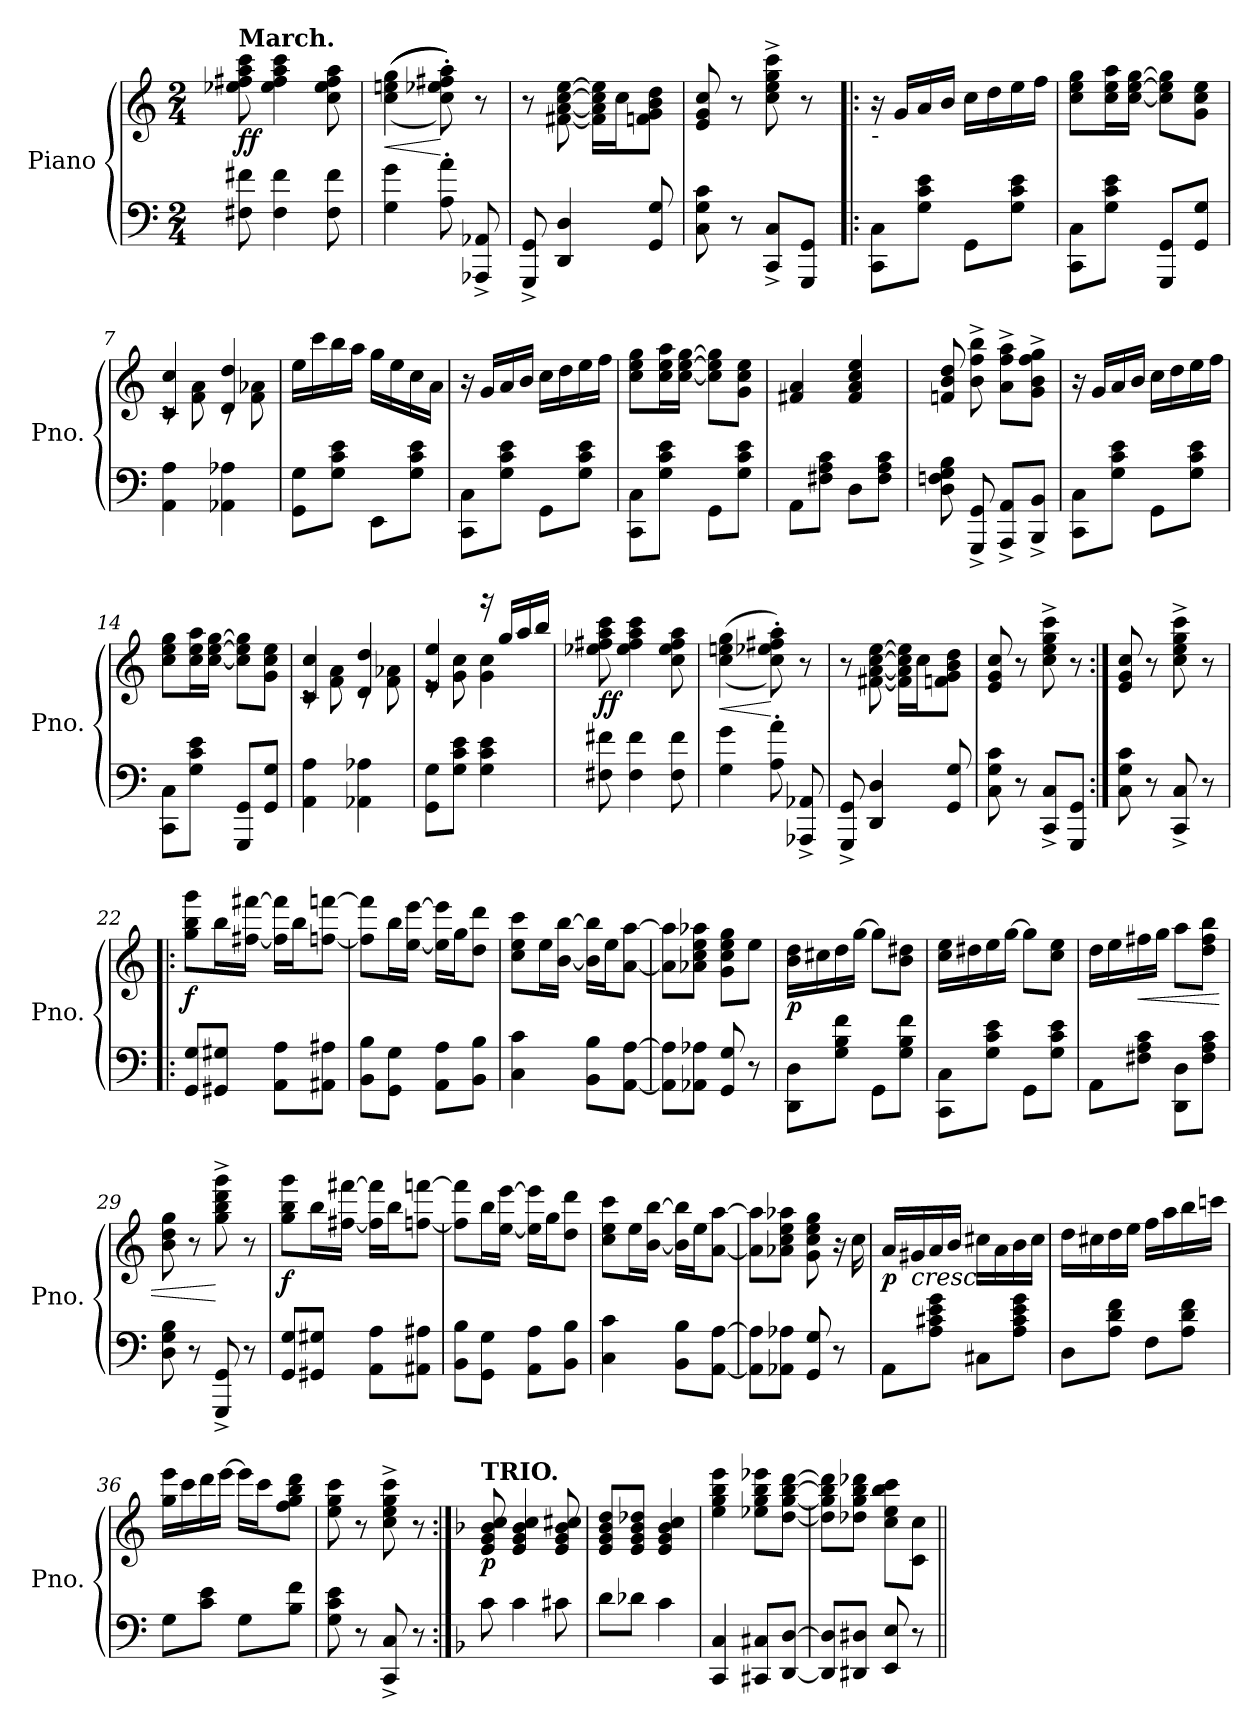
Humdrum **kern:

**kern	**kern	**dynam
*part1	*part1	*part1
*staff2	*staff1	*staff1/2
*I"Piano	*	*
*I'Pno.	*	*
*clefF4	*clefG2	*
*k[]	*k[]	*
*M2/4	*M2/4	*
=1	=1	=1
!	!LO:TX:a:B:t=March.	!
!	!	!LO:DY:b
8F#X\ 8f#X\	8ee-X\ 8ff#X\ 8aa\ 8ccc\	ff
4F#\ 4f#\	4ee-\ 4ff#\ 4aa\ 4ccc\	.
8F#\ 8f#\	8cc\ 8ee-\ 8ff#\ 8aa\	.
=2	=2	=2
!	!	!LO:HP:b
4G\ 4g\	(<(>(<(>4cc\ 4een\ 4gg\	<
8A\' 8a\'	8cc\' 8ee-X\' 8ff#X\' 8aa\'))))	[
8AAA-X/^ 8AA-X/^	8r	.
=3	=3	=3
8GGG/^ 8GG/^	8r	.
4DD/ 4D/	[8f#X\ [8a\ [8cc\ [8ee\	.
.	16f#\] 16a\] 16cc\] 16ee\]LL	.
.	16cc\J	.
8GG/ 8G/	8fn\ 8g\ 8b\ 8dd\J	.
=4	=4	=4
8C\ 8G\ 8c\	8e/ 8g/ 8cc/	.
8r	8r	.
8CC/^ 8C/^L	8cc\^ 8ee\^ 8gg\^ 8ccc\^	.
8GGG/ 8GG/J	8r	.
!!LO:LB:g=z
=5!|:	=5!|:	=5!|:
!	!LO:TX:b:t=-	!
!	!	!LO:DY:b
!	!	!LO:DY:n=1:b
8CC\ 8C\L	16r	mp f
.	16g/LL	.
8G\ 8c\ 8e\J	16a/	.
.	16b/JJ	.
8GG\L	16cc\LL	.
.	16dd\	.
8G\ 8c\ 8e\J	16ee\	.
.	16ff\JJ	.
=6	=6	=6
8CC\ 8C\L	8cc\ 8ee\ 8gg\L	.
8G\ 8c\ 8e\J	16cc\ 16ee\ 16aa\L	.
.	[16cc\ [16ee\ [16gg\JJ	.
8GGG/ 8GG/L	8cc\] 8ee\] 8gg\]L	.
8GG/ 8G/J	8g\ 8cc\ 8ee\J	.
=7	=7	=7
*	*^	*
4AA\ 4A\	4c/ 4cc/	8rc	.
.	.	8f\ 8a\	.
4AA-X\ 4A-X\	4d/ 4dd/	8rc	.
.	.	8f\ 8a-X\	.
*	*v	*v	*
=8	=8	=8
8GG\ 8G\L	16ee\LL	.
.	16ccc\	.
8G\ 8c\ 8e\J	16bb\	.
.	16aa\JJ	.
8EE\L	16gg\LL	.
.	16ee\	.
8G\ 8c\ 8e\J	16cc\	.
.	16a\JJ	.
!!LO:LB:g=z
=9	=9	=9
8CC\ 8C\L	16r	.
.	16g/LL	.
8G\ 8c\ 8e\J	16a/	.
.	16b/JJ	.
8GG\L	16cc\LL	.
.	16dd\	.
8G\ 8c\ 8e\J	16ee\	.
.	16ff\JJ	.
=10	=10	=10
8CC\ 8C\L	8cc\ 8ee\ 8gg\L	.
8G\ 8c\ 8e\J	16cc\ 16ee\ 16aa\L	.
.	[16cc\ [16ee\ [16gg\JJ	.
8GG\L	8cc\] 8ee\] 8gg\]L	.
8G\ 8c\ 8e\J	8g\ 8cc\ 8ee\J	.
=11	=11	=11
8AA\L	4f#X/ 4a/	.
8F#X\ 8A\ 8c\J	.	.
8D\L	4f#/ 4a/ 4cc/ 4ee/	.
8F#\ 8A\ 8c\J	.	.
=12	=12	=12
8D\ 8Fn\ 8G\ 8B\	8fn/ 8b/ 8dd/	.
8GGG/^ 8GG/^	8b\^ 8ff\^ 8bb\^	.
8AAA/^ 8AA/^L	8a\^ 8ff\^ 8aa\^L	.
8BBB/^ 8BB/^J	8g\^ 8b\^ 8ff\^ 8gg\^J	.
!!LO:LB:g=z
=13	=13	=13
8CC\ 8C\L	16r	.
.	16g/LL	.
8G\ 8c\ 8e\J	16a/	.
.	16b/JJ	.
8GG\L	16cc\LL	.
.	16dd\	.
8G\ 8c\ 8e\J	16ee\	.
.	16ff\JJ	.
=14	=14	=14
8CC\ 8C\L	8cc\ 8ee\ 8gg\L	.
8G\ 8c\ 8e\J	16cc\ 16ee\ 16aa\L	.
.	[16cc\ [16ee\ [16gg\JJ	.
8GGG/ 8GG/L	8cc\] 8ee\] 8gg\]L	.
8GG/ 8G/J	8g\ 8cc\ 8ee\J	.
=15	=15	=15
*	*^	*
4AA\ 4A\	4c/ 4cc/	8rc	.
.	.	8f\ 8a\	.
4AA-X\ 4A-X\	4d/ 4dd/	8rc	.
.	.	8f\ 8a-X\	.
=16	=16	=16	=16
8GG\ 8G\L	4e/ 4ee/	8re	.
8G\ 8c\ 8e\J	.	8g\ 8cc\	.
4G\ 4c\ 4e\	4g\ 4cc\	16rggg	.
.	.	16gg/LL	.
.	.	16aa/	.
.	.	16bb/JJ	.
!!LO:PB:g=z
=17	=17	=17	=17
!	!	!	!LO:DY:b
*	*v	*v	*
8F#X\ 8f#X\	8ee-X\ 8ff#X\ 8aa\ 8ccc\	ff
4F#\ 4f#\	4ee-\ 4ff#\ 4aa\ 4ccc\	.
8F#\ 8f#\	8cc\ 8ee-\ 8ff#\ 8aa\	.
=18	=18	=18
!	!	!LO:HP:b
4G\ 4g\	(<(>4cc\ 4een\ 4gg\	<
8A\' 8a\'	8cc\' 8ee-X\' 8ff#X\' 8aa\'))	[
8AAA-X/^ 8AA-X/^	8r	.
=19	=19	=19
8GGG/^ 8GG/^	8r	.
4DD/ 4D/	[8f#X\ [8a\ [8cc\ [8ee\	.
.	16f#\] 16a\] 16cc\] 16ee\]LL	.
.	16cc\J	.
8GG/ 8G/	8fn\ 8g\ 8b\ 8dd\J	.
=20	=20	=20
8C\ 8G\ 8c\	8e/ 8g/ 8cc/	.
8r	8r	.
8CC/^ 8C/^L	8cc\^ 8ee\^ 8gg\^ 8ccc\^	.
8GGG/ 8GG/J	8r	.
=21:|!	=21:|!	=21:|!
8C\ 8G\ 8c\	8e/ 8g/ 8cc/	.
8r	8r	.
8CC/^ 8C/^	8cc\^ 8ee\^ 8gg\^ 8ccc\^	.
8r	8r	.
!!LO:PB:g=z
=22!|:	=22!|:	=22!|:
!	!	!LO:DY:b
8GG/ 8G/L	8gg\ 8bb\ 8ggg\L	f
8GG#X/ 8G#X/J	16bb\L	.
.	[16ff#X\ [16fff#X\JJ	.
8AA\ 8A\L	16ff#\] 16fff#\]LL	.
.	16bb\J	.
8AA#X\ 8A#X\J	[8ffn\ [8fffn\J	.
=23	=23	=23
8BB\ 8B\L	8ff\] 8fff\]L	.
8GG\ 8G\J	16bb\L	.
.	[16ee\ [16eee\JJ	.
8AA\ 8A\L	16ee\] 16eee\]LL	.
.	16gg\J	.
8BB\ 8B\J	8dd\ 8ddd\J	.
=24	=24	=24
4C\ 4c\	8cc\ 8ee\ 8ccc\L	.
.	16ee\L	.
.	[16b\ [16bb\JJ	.
8BB\ 8B\L	16b\] 16bb\]LL	.
.	16ee\J	.
[8AA\ [8A\J	[8a\ [8aa\J	.
=25	=25	=25
8AA\] 8A\]L	8a\] 8aa\]L	.
8AA-X\ 8A-X\J	8a-X\ 8cc\ 8ee\ 8aa-X\J	.
8GG/ 8G/	8g\ 8cc\ 8ee\ 8gg\L	.
8r	8ee\J	.
!!LO:LB:g=z
=26	=26	=26
!	!	!LO:DY:b
8DD\ 8D\L	16b\ 16dd\LL	p
.	16cc#X\	.
8G\ 8B\ 8f\J	16dd\	.
.	[16gg\JJ	.
8GG\L	8gg\L]	.
8G\ 8B\ 8f\J	8b\ 8dd#X\J	.
=27	=27	=27
8CC\ 8C\L	16cc\ 16ee\LL	.
.	16dd#X\	.
8G\ 8c\ 8e\J	16ee\	.
.	[16gg\JJ	.
8GG\L	8gg\L]	.
8G\ 8c\ 8e\J	8cc\ 8ee\J	.
=28	=28	=28
8AA\L	16dd\LL	.
.	16ee\	.
!	!	!LO:HP:b
8F#X\ 8A\ 8c\J	16ff#X\	<
.	16gg\JJ	.
8DD\ 8D\L	8aa\L	.
8F#\ 8A\ 8c\J	8dd\ 8ff#\ 8bb\J	.
=29	=29	=29
8D\ 8G\ 8B\	8b\ 8dd\ 8gg\	.
8r	8r	.
8GGG/^ 8GG/^	8gg\^ 8bb\^ 8ddd\^ 8ggg\^	[
8r	8r	.
!!LO:LB:g=z
=30	=30	=30
!	!	!LO:DY:b
8GG/ 8G/L	8gg\ 8bb\ 8ggg\L	f
8GG#X/ 8G#X/J	16bb\L	.
.	[16ff#X\ [16fff#X\JJ	.
8AA\ 8A\L	16ff#\] 16fff#\]LL	.
.	16bb\J	.
8AA#X\ 8A#X\J	[8ffn\ [8fffn\J	.
=31	=31	=31
8BB\ 8B\L	8ff\] 8fff\]L	.
8GG\ 8G\J	16bb\L	.
.	[16ee\ [16eee\JJ	.
8AA\ 8A\L	16ee\] 16eee\]LL	.
.	16gg\J	.
8BB\ 8B\J	8dd\ 8ddd\J	.
=32	=32	=32
4C\ 4c\	8cc\ 8ee\ 8ccc\L	.
.	16ee\L	.
.	[16b\ [16bb\JJ	.
8BB\ 8B\L	16b\] 16bb\]LL	.
.	16ee\J	.
[8AA\ [8A\J	[8a\ [8aa\J	.
=33	=33	=33
8AA\] 8A\]L	8a\] 8aa\]L	.
8AA-X\ 8A-X\J	8a-X\ 8cc\ 8ee\ 8aa-X\J	.
8GG/ 8G/	8g\ 8cc\ 8ee\ 8gg\	.
8r	16r	.
.	16cc\	.
!!LO:LB:g=z
=34	=34	=34
!	!	!LO:DY:b
8AA\L	16a/LL	p
!	!LO:TX:b:i:t=cresc.	!
.	16g#X/	.
8A\ 8c#X\ 8e\ 8g\J	16a/	.
.	16b/JJ	.
8C#X\L	16cc#X\LL	.
.	16a\	.
8A\ 8c#\ 8e\ 8g\J	16b\	.
.	16cc#\JJ	.
=35	=35	=35
8D\L	16dd\LL	.
.	16cc#X\	.
8A\ 8d\ 8f\J	16dd\	.
.	16ee\JJ	.
8F\L	16ff\LL	.
.	16aa\	.
8A\ 8d\ 8f\J	16bb\	.
.	16cccn\JJ	.
=36	=36	=36
8G\L	16gg\ 16eee\LL	.
.	16ccc\	.
8c\ 8e\J	16ddd\	.
.	[16eee\JJ	.
8G\L	16eee\LL]	.
.	16ccc\J	.
8B\ 8f\J	8ff\ 8gg\ 8bb\ 8ddd\J	.
=37	=37	=37
8G\ 8c\ 8e\	8ee\ 8gg\ 8ccc\	.
8r	8r	.
8CC/^ 8C/^	8cc\^ 8ee\^ 8gg\^ 8ccc\^	.
8r	8r	.
!!LO:LB:g=z
=38:|!	=38:|!	=38:|!
*k[b-]	*k[b-]	*
!	!LO:TX:B:t=TRIO.	!
!	!	!LO:DY:b
8c\	8e/ 8g/ 8b-/ 8cc/	p
4c\	4e/ 4g/ 4b-/ 4cc/	.
8c#X\	8e/ 8g/ 8b-/ 8cc#X/	.
=39	=39	=39
8d\L	8e/ 8g/ 8b-/ 8dd/L	.
8d-X\J	8e/ 8g/ 8b-/ 8dd-X/J	.
4c\	4e/ 4g/ 4b-/ 4cc/	.
=40	=40	=40
4CC/ 4C/	4ee\ 4gg\ 4bb-\ 4eee\	.
8CC#X/ 8C#X/L	8ee-X\ 8gg\ 8bb-\ 8eee-X\L	.
[8DD/ [8D/J	[8dd\ [8gg\ [8bb-\ [8ddd\J	.
=41	=41	=41
8DD/] 8D/]L	8dd\] 8gg\] 8bb-\] 8ddd\]L	.
8DD#X/ 8D#X/J	8dd-X\ 8gg\ 8bb-\ 8ddd-X\J	.
8EE/ 8E/	8cc\ 8ee\ 8bb-\ 8ccc\L	.
8r	8c\ 8cc\J	.
=||	=||	=||
*-	*-	*-
